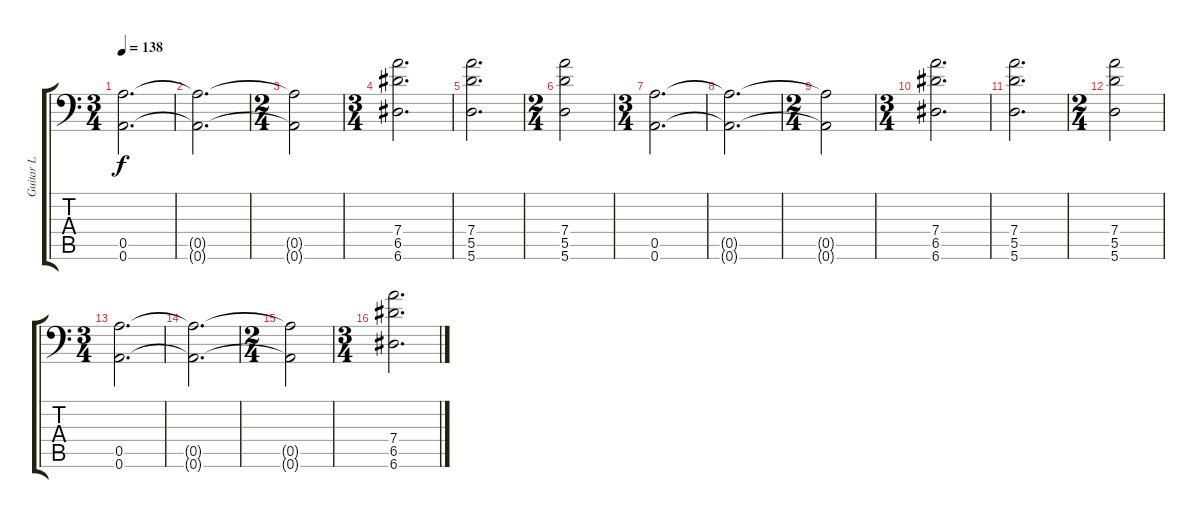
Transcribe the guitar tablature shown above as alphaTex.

\track ("Guitar L" "Guitar L") {instrument distortionguitar}
\staff {score tabs}
\tuning (E4 B3 G3 D3 A2 A1) {hide}
\ts (3 4)
\tempo 138
\clef f4
\ks c
(0.5 0.6).2{d dy f} |
(0.5{t} 0.6{t}).2{d} |
\ts (2 4)
(0.5{t} 0.6{t}).2 |
\ts (3 4)
(7.4 6.5 6.6).2{d} |
(7.4 5.5 5.6).2{d} |
\ts (2 4)
(7.4 5.5 5.6).2 |
\ts (3 4)
(0.5 0.6).2{d} |
(0.5{t} 0.6{t}).2{d} |
\ts (2 4)
(0.5{t} 0.6{t}).2 |
\ts (3 4)
(7.4 6.5 6.6).2{d} |
(7.4 5.5 5.6).2{d} |
\ts (2 4)
(7.4 5.5 5.6).2 |
\ts (3 4)
(0.5 0.6).2{d} |
(0.5{t} 0.6{t}).2{d} |
\ts (2 4)
(0.5{t} 0.6{t}).2 |
\ts (3 4)
(7.4 6.5 6.6).2{d}
